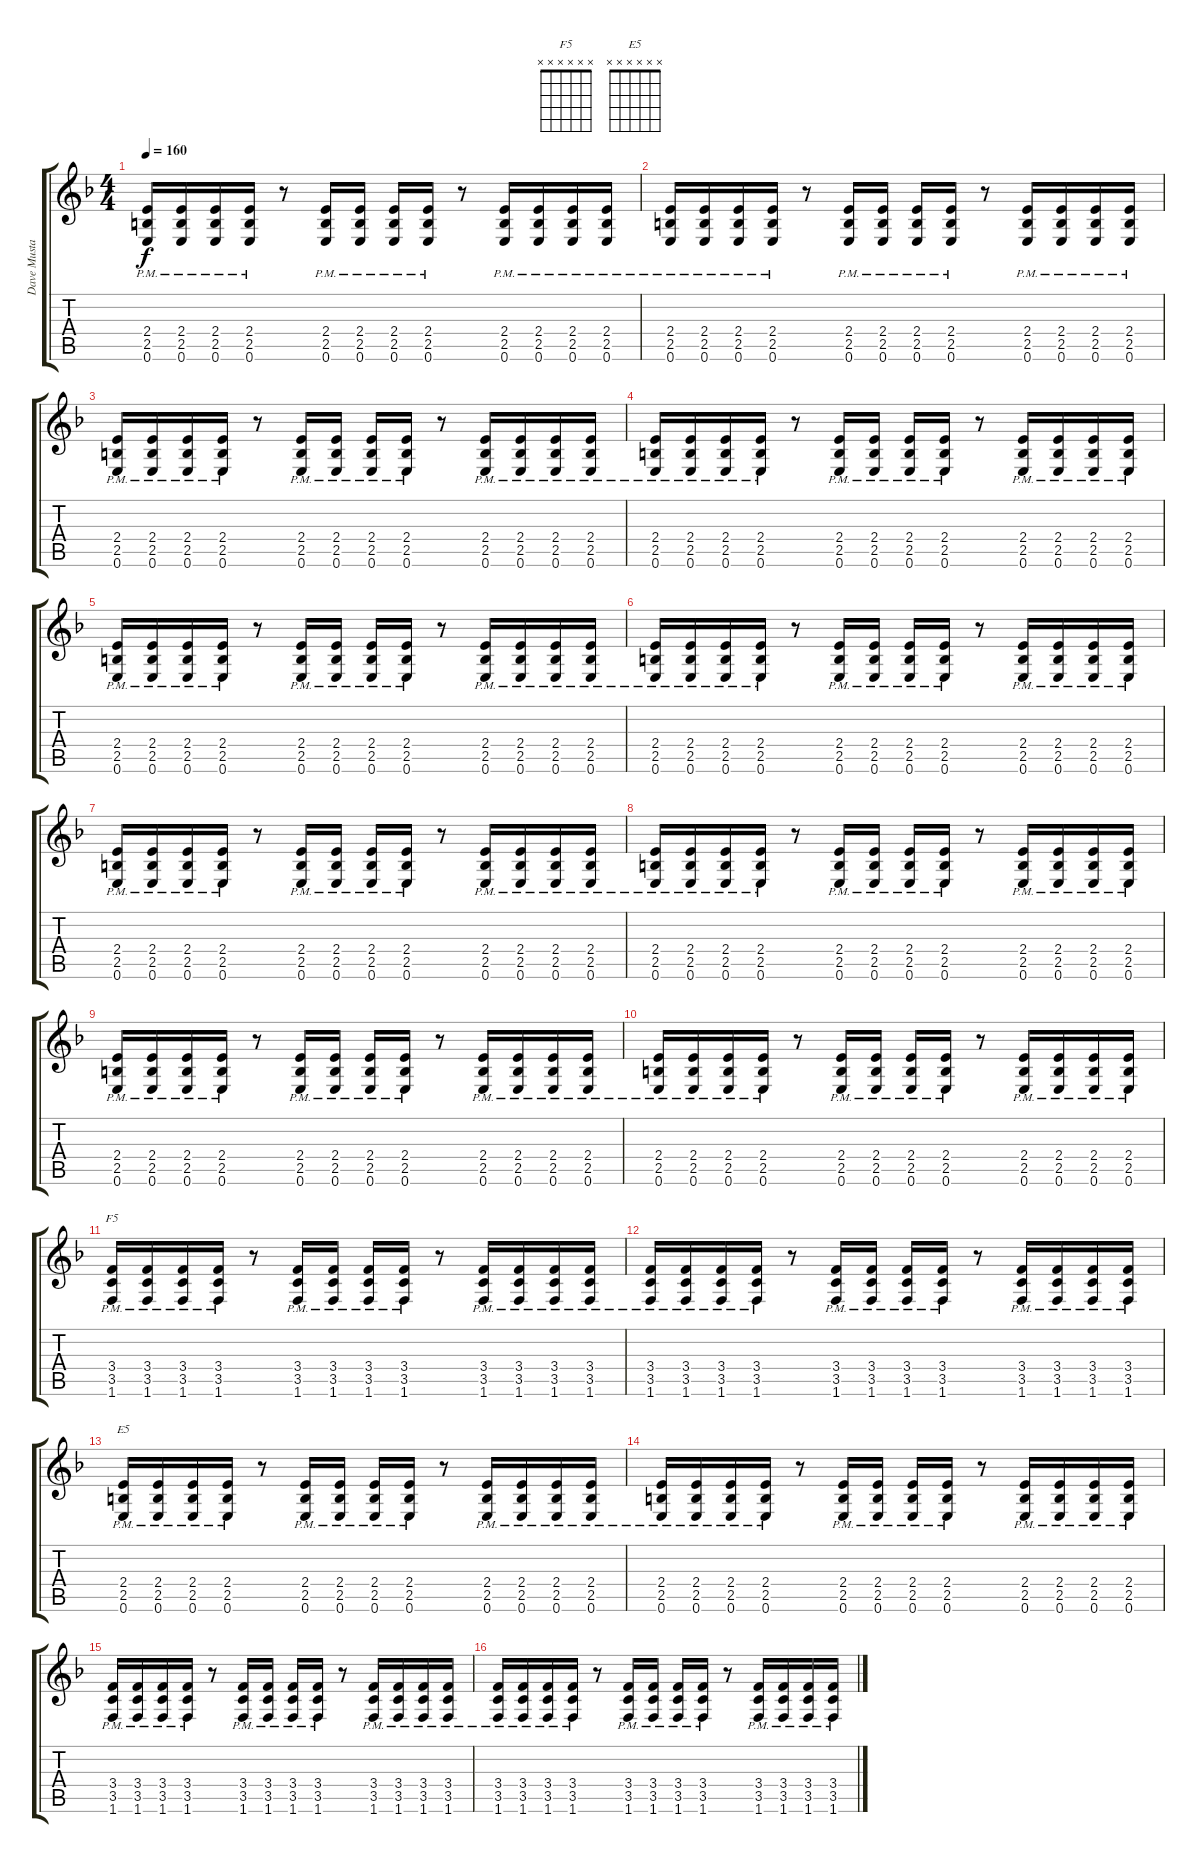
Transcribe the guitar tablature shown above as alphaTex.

\track ("Dave Mustaine - Rhythm 1" "Dave Musta") {instrument distortionguitar}
\staff {score tabs}
\tuning (E4 B3 G3 D3 A2 E2) {hide}
\chord ("F5" x x x x x x)
\chord ("E5" x x x x x x)
\ts (4 4)
\tempo 160
\clef g2
\ks f
(2.4{pm} 2.5{pm} 0.6{pm}).16{dy f} (2.4{pm} 2.5{pm} 0.6{pm}).16 (2.4{pm} 2.5{pm} 0.6{pm}).16 (2.4{pm} 2.5{pm} 0.6{pm}).16 r.8 (2.4{pm} 2.5{pm} 0.6{pm}).16 (2.4{pm} 2.5{pm} 0.6{pm}).16 (2.4{pm} 2.5{pm} 0.6{pm}).16 (2.4{pm} 2.5{pm} 0.6{pm}).16 r.8 (2.4{pm} 2.5{pm} 0.6{pm}).16 (2.4{pm} 2.5{pm} 0.6{pm}).16 (2.4{pm} 2.5{pm} 0.6{pm}).16 (2.4{pm} 2.5{pm} 0.6{pm}).16 |
(2.4{pm} 2.5{pm} 0.6{pm}).16 (2.4{pm} 2.5{pm} 0.6{pm}).16 (2.4{pm} 2.5{pm} 0.6{pm}).16 (2.4{pm} 2.5{pm} 0.6{pm}).16 r.8 (2.4{pm} 2.5{pm} 0.6{pm}).16 (2.4{pm} 2.5{pm} 0.6{pm}).16 (2.4{pm} 2.5{pm} 0.6{pm}).16 (2.4{pm} 2.5{pm} 0.6{pm}).16 r.8 (2.4{pm} 2.5{pm} 0.6{pm}).16 (2.4{pm} 2.5{pm} 0.6{pm}).16 (2.4{pm} 2.5{pm} 0.6{pm}).16 (2.4{pm} 2.5{pm} 0.6{pm}).16 |
(2.4{pm} 2.5{pm} 0.6{pm}).16 (2.4{pm} 2.5{pm} 0.6{pm}).16 (2.4{pm} 2.5{pm} 0.6{pm}).16 (2.4{pm} 2.5{pm} 0.6{pm}).16 r.8 (2.4{pm} 2.5{pm} 0.6{pm}).16 (2.4{pm} 2.5{pm} 0.6{pm}).16 (2.4{pm} 2.5{pm} 0.6{pm}).16 (2.4{pm} 2.5{pm} 0.6{pm}).16 r.8 (2.4{pm} 2.5{pm} 0.6{pm}).16 (2.4{pm} 2.5{pm} 0.6{pm}).16 (2.4{pm} 2.5{pm} 0.6{pm}).16 (2.4{pm} 2.5{pm} 0.6{pm}).16 |
(2.4{pm} 2.5{pm} 0.6{pm}).16 (2.4{pm} 2.5{pm} 0.6{pm}).16 (2.4{pm} 2.5{pm} 0.6{pm}).16 (2.4{pm} 2.5{pm} 0.6{pm}).16 r.8 (2.4{pm} 2.5{pm} 0.6{pm}).16 (2.4{pm} 2.5{pm} 0.6{pm}).16 (2.4{pm} 2.5{pm} 0.6{pm}).16 (2.4{pm} 2.5{pm} 0.6{pm}).16 r.8 (2.4{pm} 2.5{pm} 0.6{pm}).16 (2.4{pm} 2.5{pm} 0.6{pm}).16 (2.4{pm} 2.5{pm} 0.6{pm}).16 (2.4{pm} 2.5{pm} 0.6{pm}).16 |
(2.4{pm} 2.5{pm} 0.6{pm}).16 (2.4{pm} 2.5{pm} 0.6{pm}).16 (2.4{pm} 2.5{pm} 0.6{pm}).16 (2.4{pm} 2.5{pm} 0.6{pm}).16 r.8 (2.4{pm} 2.5{pm} 0.6{pm}).16 (2.4{pm} 2.5{pm} 0.6{pm}).16 (2.4{pm} 2.5{pm} 0.6{pm}).16 (2.4{pm} 2.5{pm} 0.6{pm}).16 r.8 (2.4{pm} 2.5{pm} 0.6{pm}).16 (2.4{pm} 2.5{pm} 0.6{pm}).16 (2.4{pm} 2.5{pm} 0.6{pm}).16 (2.4{pm} 2.5{pm} 0.6{pm}).16 |
(2.4{pm} 2.5{pm} 0.6{pm}).16 (2.4{pm} 2.5{pm} 0.6{pm}).16 (2.4{pm} 2.5{pm} 0.6{pm}).16 (2.4{pm} 2.5{pm} 0.6{pm}).16 r.8 (2.4{pm} 2.5{pm} 0.6{pm}).16 (2.4{pm} 2.5{pm} 0.6{pm}).16 (2.4{pm} 2.5{pm} 0.6{pm}).16 (2.4{pm} 2.5{pm} 0.6{pm}).16 r.8 (2.4{pm} 2.5{pm} 0.6{pm}).16 (2.4{pm} 2.5{pm} 0.6{pm}).16 (2.4{pm} 2.5{pm} 0.6{pm}).16 (2.4{pm} 2.5{pm} 0.6{pm}).16 |
(2.4{pm} 2.5{pm} 0.6{pm}).16 (2.4{pm} 2.5{pm} 0.6{pm}).16 (2.4{pm} 2.5{pm} 0.6{pm}).16 (2.4{pm} 2.5{pm} 0.6{pm}).16 r.8 (2.4{pm} 2.5{pm} 0.6{pm}).16 (2.4{pm} 2.5{pm} 0.6{pm}).16 (2.4{pm} 2.5{pm} 0.6{pm}).16 (2.4{pm} 2.5{pm} 0.6{pm}).16 r.8 (2.4{pm} 2.5{pm} 0.6{pm}).16 (2.4{pm} 2.5{pm} 0.6{pm}).16 (2.4{pm} 2.5{pm} 0.6{pm}).16 (2.4{pm} 2.5{pm} 0.6{pm}).16 |
(2.4{pm} 2.5{pm} 0.6{pm}).16 (2.4{pm} 2.5{pm} 0.6{pm}).16 (2.4{pm} 2.5{pm} 0.6{pm}).16 (2.4{pm} 2.5{pm} 0.6{pm}).16 r.8 (2.4{pm} 2.5{pm} 0.6{pm}).16 (2.4{pm} 2.5{pm} 0.6{pm}).16 (2.4{pm} 2.5{pm} 0.6{pm}).16 (2.4{pm} 2.5{pm} 0.6{pm}).16 r.8 (2.4{pm} 2.5{pm} 0.6{pm}).16 (2.4{pm} 2.5{pm} 0.6{pm}).16 (2.4{pm} 2.5{pm} 0.6{pm}).16 (2.4{pm} 2.5{pm} 0.6{pm}).16 |
(2.4{pm} 2.5{pm} 0.6{pm}).16 (2.4{pm} 2.5{pm} 0.6{pm}).16 (2.4{pm} 2.5{pm} 0.6{pm}).16 (2.4{pm} 2.5{pm} 0.6{pm}).16 r.8 (2.4{pm} 2.5{pm} 0.6{pm}).16 (2.4{pm} 2.5{pm} 0.6{pm}).16 (2.4{pm} 2.5{pm} 0.6{pm}).16 (2.4{pm} 2.5{pm} 0.6{pm}).16 r.8 (2.4{pm} 2.5{pm} 0.6{pm}).16 (2.4{pm} 2.5{pm} 0.6{pm}).16 (2.4{pm} 2.5{pm} 0.6{pm}).16 (2.4{pm} 2.5{pm} 0.6{pm}).16 |
(2.4{pm} 2.5{pm} 0.6{pm}).16 (2.4{pm} 2.5{pm} 0.6{pm}).16 (2.4{pm} 2.5{pm} 0.6{pm}).16 (2.4{pm} 2.5{pm} 0.6{pm}).16 r.8 (2.4{pm} 2.5{pm} 0.6{pm}).16 (2.4{pm} 2.5{pm} 0.6{pm}).16 (2.4{pm} 2.5{pm} 0.6{pm}).16 (2.4{pm} 2.5{pm} 0.6{pm}).16 r.8 (2.4{pm} 2.5{pm} 0.6{pm}).16 (2.4{pm} 2.5{pm} 0.6{pm}).16 (2.4{pm} 2.5{pm} 0.6{pm}).16 (2.4{pm} 2.5{pm} 0.6{pm}).16 |
(3.4{pm} 3.5{pm} 1.6{pm}).16{ch "F5"} (3.4{pm} 3.5{pm} 1.6{pm}).16 (3.4{pm} 3.5{pm} 1.6{pm}).16 (3.4{pm} 3.5{pm} 1.6{pm}).16 r.8 (3.4{pm} 3.5{pm} 1.6{pm}).16 (3.4{pm} 3.5{pm} 1.6{pm}).16 (3.4{pm} 3.5{pm} 1.6{pm}).16 (3.4{pm} 3.5{pm} 1.6{pm}).16 r.8 (3.4{pm} 3.5{pm} 1.6{pm}).16 (3.4{pm} 3.5{pm} 1.6{pm}).16 (3.4{pm} 3.5{pm} 1.6{pm}).16 (3.4{pm} 3.5{pm} 1.6{pm}).16 |
(3.4{pm} 3.5{pm} 1.6{pm}).16 (3.4{pm} 3.5{pm} 1.6{pm}).16 (3.4{pm} 3.5{pm} 1.6{pm}).16 (3.4{pm} 3.5{pm} 1.6{pm}).16 r.8 (3.4{pm} 3.5{pm} 1.6{pm}).16 (3.4{pm} 3.5{pm} 1.6{pm}).16 (3.4{pm} 3.5{pm} 1.6{pm}).16 (3.4{pm} 3.5{pm} 1.6{pm}).16 r.8 (3.4{pm} 3.5{pm} 1.6{pm}).16 (3.4{pm} 3.5{pm} 1.6{pm}).16 (3.4{pm} 3.5{pm} 1.6{pm}).16 (3.4{pm} 3.5{pm} 1.6{pm}).16 |
(2.4{pm} 2.5{pm} 0.6{pm}).16{ch "E5"} (2.4{pm} 2.5{pm} 0.6{pm}).16 (2.4{pm} 2.5{pm} 0.6{pm}).16 (2.4{pm} 2.5{pm} 0.6{pm}).16 r.8 (2.4{pm} 2.5{pm} 0.6{pm}).16 (2.4{pm} 2.5{pm} 0.6{pm}).16 (2.4{pm} 2.5{pm} 0.6{pm}).16 (2.4{pm} 2.5{pm} 0.6{pm}).16 r.8 (2.4{pm} 2.5{pm} 0.6{pm}).16 (2.4{pm} 2.5{pm} 0.6{pm}).16 (2.4{pm} 2.5{pm} 0.6{pm}).16 (2.4{pm} 2.5{pm} 0.6{pm}).16 |
(2.4{pm} 2.5{pm} 0.6{pm}).16 (2.4{pm} 2.5{pm} 0.6{pm}).16 (2.4{pm} 2.5{pm} 0.6{pm}).16 (2.4{pm} 2.5{pm} 0.6{pm}).16 r.8 (2.4{pm} 2.5{pm} 0.6{pm}).16 (2.4{pm} 2.5{pm} 0.6{pm}).16 (2.4{pm} 2.5{pm} 0.6{pm}).16 (2.4{pm} 2.5{pm} 0.6{pm}).16 r.8 (2.4{pm} 2.5{pm} 0.6{pm}).16 (2.4{pm} 2.5{pm} 0.6{pm}).16 (2.4{pm} 2.5{pm} 0.6{pm}).16 (2.4{pm} 2.5{pm} 0.6{pm}).16 |
(3.4{pm} 3.5{pm} 1.6{pm}).16 (3.4{pm} 3.5{pm} 1.6{pm}).16 (3.4{pm} 3.5{pm} 1.6{pm}).16 (3.4{pm} 3.5{pm} 1.6{pm}).16 r.8 (3.4{pm} 3.5{pm} 1.6{pm}).16 (3.4{pm} 3.5{pm} 1.6{pm}).16 (3.4{pm} 3.5{pm} 1.6{pm}).16 (3.4{pm} 3.5{pm} 1.6{pm}).16 r.8 (3.4{pm} 3.5{pm} 1.6{pm}).16 (3.4{pm} 3.5{pm} 1.6{pm}).16 (3.4{pm} 3.5{pm} 1.6{pm}).16 (3.4{pm} 3.5{pm} 1.6{pm}).16 |
(3.4{pm} 3.5{pm} 1.6{pm}).16 (3.4{pm} 3.5{pm} 1.6{pm}).16 (3.4{pm} 3.5{pm} 1.6{pm}).16 (3.4{pm} 3.5{pm} 1.6{pm}).16 r.8 (3.4{pm} 3.5{pm} 1.6{pm}).16 (3.4{pm} 3.5{pm} 1.6{pm}).16 (3.4{pm} 3.5{pm} 1.6{pm}).16 (3.4{pm} 3.5{pm} 1.6{pm}).16 r.8 (3.4{pm} 3.5{pm} 1.6{pm}).16 (3.4{pm} 3.5{pm} 1.6{pm}).16 (3.4{pm} 3.5{pm} 1.6{pm}).16 (3.4{pm} 3.5{pm} 1.6{pm}).16
